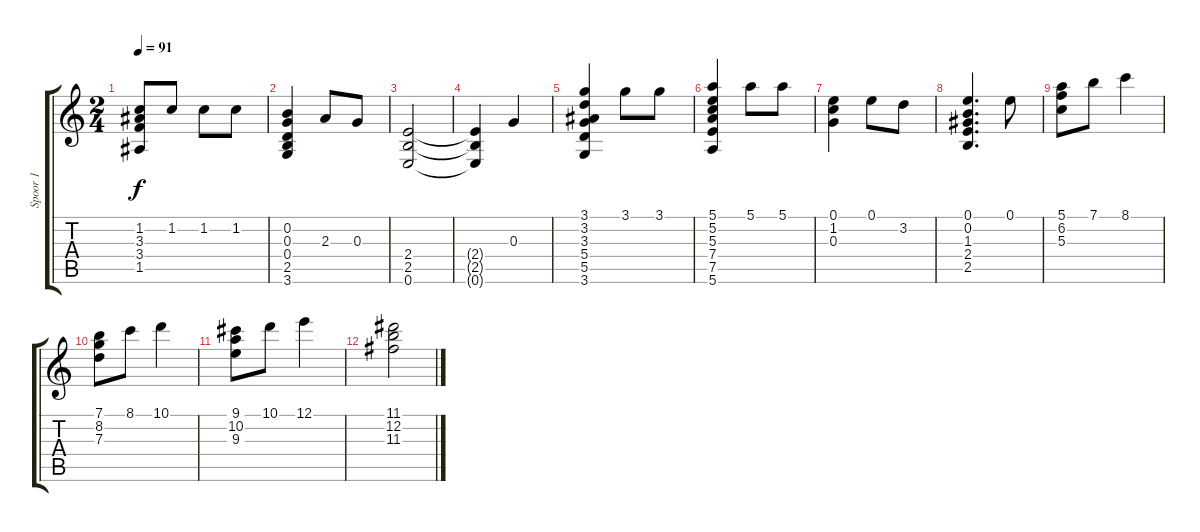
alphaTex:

\track ("Spoor 1" "Spoor 1") {instrument acousticguitarnylon}
\staff {score tabs}
\tuning (E4 B3 G3 D3 A2 E2) {hide}
\ts (2 4)
\tempo 91
\clef g2
\ks c
(1.2 3.3 3.4 1.5).8{dy f} 1.2.8 1.2.8 1.2.8 |
(0.2 0.3 0.4 2.5 3.6).4 2.3.8 0.3.8 |
(2.4 2.5 0.6).2 |
(2.4{t} 2.5{t} 0.6{t}).4 0.3.4 |
(3.1 3.2 3.3 5.4 5.5 3.6).4 3.1.8 3.1.8 |
(5.1 5.2 5.3 7.4 7.5 5.6).4 5.1.8 5.1.8 |
(0.1 1.2 0.3).4 0.1.8 3.2.8 |
(0.1 0.2 1.3 2.4 2.5).4{d} 0.1.8 |
(5.1 6.2 5.3).8 7.1.8 8.1.4 |
(7.1 8.2 7.3).8 8.1.8 10.1.4 |
(9.1 10.2 9.3).8 10.1.8 12.1.4 |
(11.1 12.2 11.3).2
